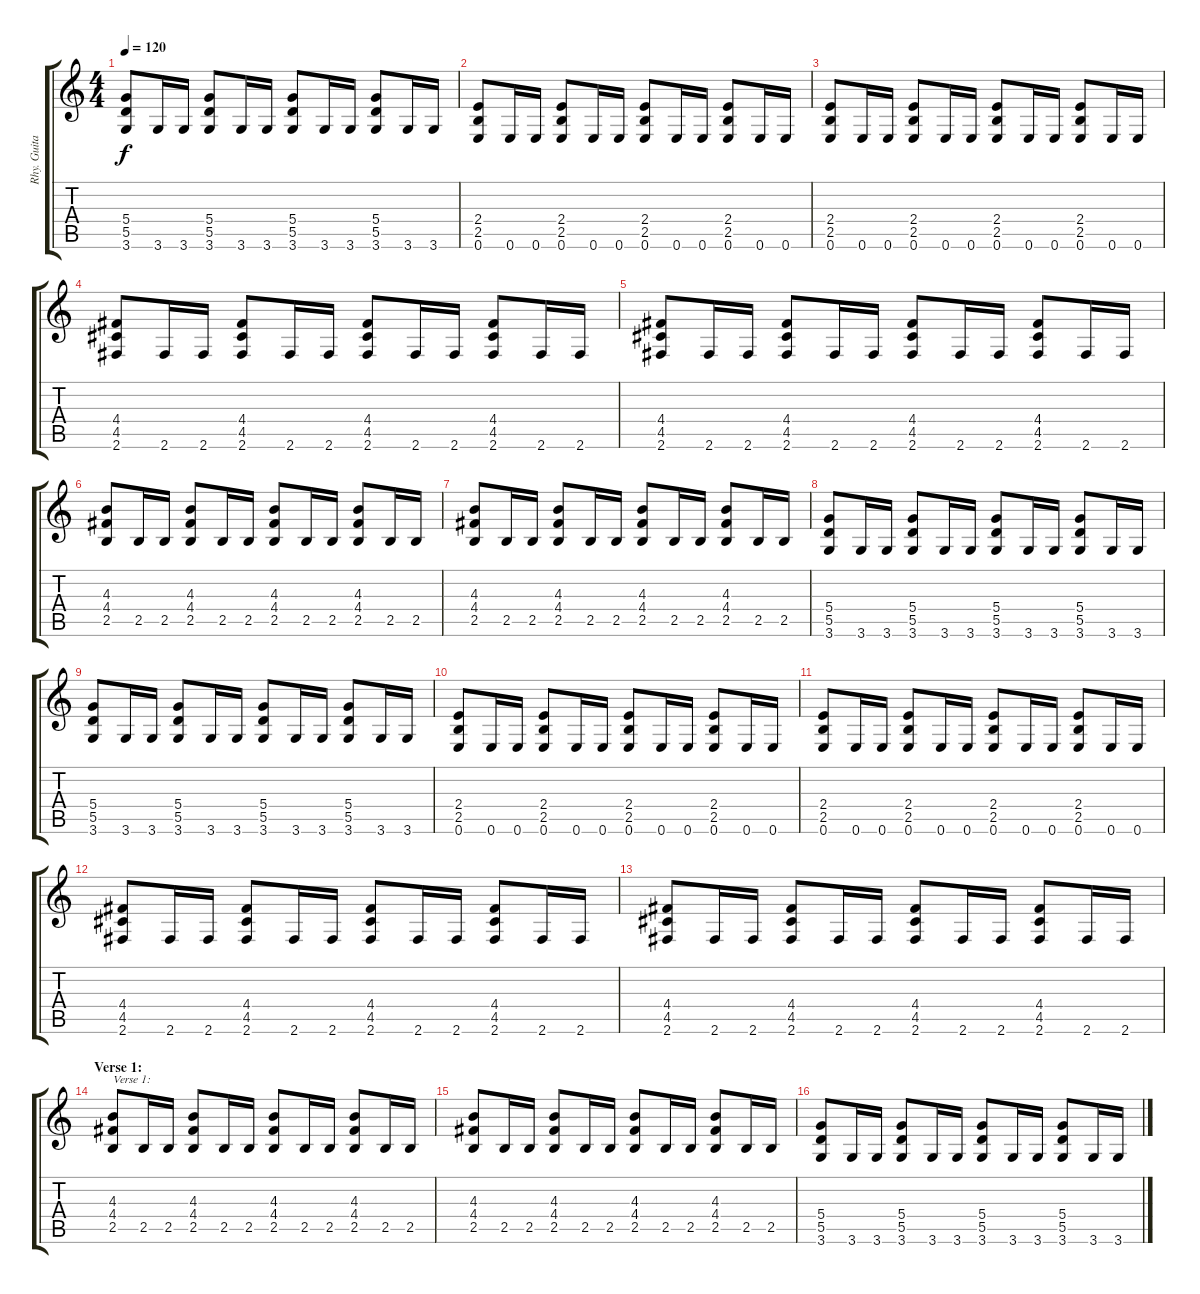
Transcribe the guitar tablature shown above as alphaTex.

\track ("Rhy. Guitar 1" "Rhy. Guita") {instrument distortionguitar}
\staff {score tabs}
\tuning (E4 B3 G3 D3 A2 E2) {hide}
\ts (4 4)
\tempo 120
\clef g2
\ks c
(5.4 5.5 3.6).8{dy f} 3.6.16 3.6.16 (5.4 5.5 3.6).8 3.6.16 3.6.16 (5.4 5.5 3.6).8 3.6.16 3.6.16 (5.4 5.5 3.6).8 3.6.16 3.6.16 |
(2.4 2.5 0.6).8 0.6.16 0.6.16 (2.4 2.5 0.6).8 0.6.16 0.6.16 (2.4 2.5 0.6).8 0.6.16 0.6.16 (2.4 2.5 0.6).8 0.6.16 0.6.16 |
(2.4 2.5 0.6).8 0.6.16 0.6.16 (2.4 2.5 0.6).8 0.6.16 0.6.16 (2.4 2.5 0.6).8 0.6.16 0.6.16 (2.4 2.5 0.6).8 0.6.16 0.6.16 |
(4.4 4.5 2.6).8 2.6.16 2.6.16 (4.4 4.5 2.6).8 2.6.16 2.6.16 (4.4 4.5 2.6).8 2.6.16 2.6.16 (4.4 4.5 2.6).8 2.6.16 2.6.16 |
(4.4 4.5 2.6).8 2.6.16 2.6.16 (4.4 4.5 2.6).8 2.6.16 2.6.16 (4.4 4.5 2.6).8 2.6.16 2.6.16 (4.4 4.5 2.6).8 2.6.16 2.6.16 |
(4.3 4.4 2.5).8 2.5.16 2.5.16 (4.3 4.4 2.5).8 2.5.16 2.5.16 (4.3 4.4 2.5).8 2.5.16 2.5.16 (4.3 4.4 2.5).8 2.5.16 2.5.16 |
(4.3 4.4 2.5).8 2.5.16 2.5.16 (4.3 4.4 2.5).8 2.5.16 2.5.16 (4.3 4.4 2.5).8 2.5.16 2.5.16 (4.3 4.4 2.5).8 2.5.16 2.5.16 |
(5.4 5.5 3.6).8 3.6.16 3.6.16 (5.4 5.5 3.6).8 3.6.16 3.6.16 (5.4 5.5 3.6).8 3.6.16 3.6.16 (5.4 5.5 3.6).8 3.6.16 3.6.16 |
(5.4 5.5 3.6).8 3.6.16 3.6.16 (5.4 5.5 3.6).8 3.6.16 3.6.16 (5.4 5.5 3.6).8 3.6.16 3.6.16 (5.4 5.5 3.6).8 3.6.16 3.6.16 |
(2.4 2.5 0.6).8 0.6.16 0.6.16 (2.4 2.5 0.6).8 0.6.16 0.6.16 (2.4 2.5 0.6).8 0.6.16 0.6.16 (2.4 2.5 0.6).8 0.6.16 0.6.16 |
(2.4 2.5 0.6).8 0.6.16 0.6.16 (2.4 2.5 0.6).8 0.6.16 0.6.16 (2.4 2.5 0.6).8 0.6.16 0.6.16 (2.4 2.5 0.6).8 0.6.16 0.6.16 |
(4.4 4.5 2.6).8 2.6.16 2.6.16 (4.4 4.5 2.6).8 2.6.16 2.6.16 (4.4 4.5 2.6).8 2.6.16 2.6.16 (4.4 4.5 2.6).8 2.6.16 2.6.16 |
(4.4 4.5 2.6).8 2.6.16 2.6.16 (4.4 4.5 2.6).8 2.6.16 2.6.16 (4.4 4.5 2.6).8 2.6.16 2.6.16 (4.4 4.5 2.6).8 2.6.16 2.6.16 |
\section ("" "Verse 1:")
(4.3 4.4 2.5).8{txt "Verse 1:"} 2.5.16 2.5.16 (4.3 4.4 2.5).8 2.5.16 2.5.16 (4.3 4.4 2.5).8 2.5.16 2.5.16 (4.3 4.4 2.5).8 2.5.16 2.5.16 |
(4.3 4.4 2.5).8 2.5.16 2.5.16 (4.3 4.4 2.5).8 2.5.16 2.5.16 (4.3 4.4 2.5).8 2.5.16 2.5.16 (4.3 4.4 2.5).8 2.5.16 2.5.16 |
(5.4 5.5 3.6).8 3.6.16 3.6.16 (5.4 5.5 3.6).8 3.6.16 3.6.16 (5.4 5.5 3.6).8 3.6.16 3.6.16 (5.4 5.5 3.6).8 3.6.16 3.6.16
